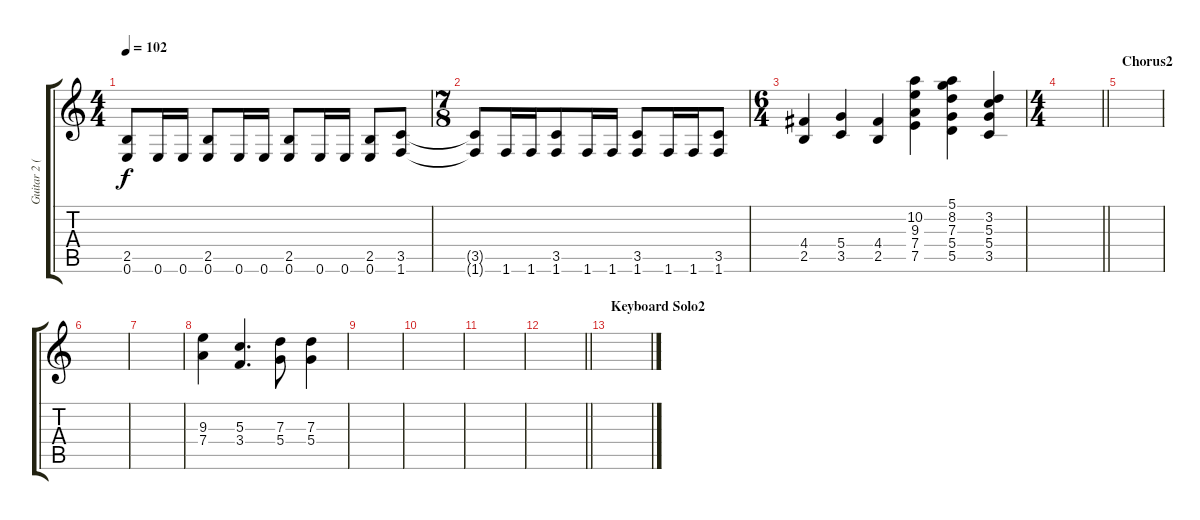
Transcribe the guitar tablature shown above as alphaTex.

\track ("Guitar 2 (Distortion)" "Guitar 2 (") {instrument distortionguitar}
\staff {score tabs}
\tuning (E4 B3 G3 D3 A2 E2) {hide}
\ts (4 4)
\tempo 102
\clef g2
\ks c
(2.5 0.6).8{dy f} 0.6.16 0.6.16 (2.5 0.6).8 0.6.16 0.6.16 (2.5 0.6).8 0.6.16 0.6.16 (2.5 0.6).8 (3.5 1.6).8 |
\ts (7 8)
(3.5{t} 1.6{t}).8 1.6.16 1.6.16 (3.5 1.6).8 1.6.16 1.6.16 (3.5 1.6).8 1.6.16 1.6.16 (3.5 1.6).8 |
\ts (6 4)
(4.4 2.5).4 (5.4 3.5).4 (4.4 2.5).4 (10.2 9.3 7.4 7.5).4 (5.1 8.2 7.3 5.4 5.5).4 (3.2 5.3 5.4 3.5).4 |
\ts (4 4)
\barLineRight lightlight
|
\section ("" "Chorus2")
|
|
|
(9.3 7.4).4 (5.3 3.4).4{d} (7.3 5.4).8 (7.3 5.4).4 |
|
|
|
\barLineRight lightlight
|
\section ("" "Keyboard Solo2")
